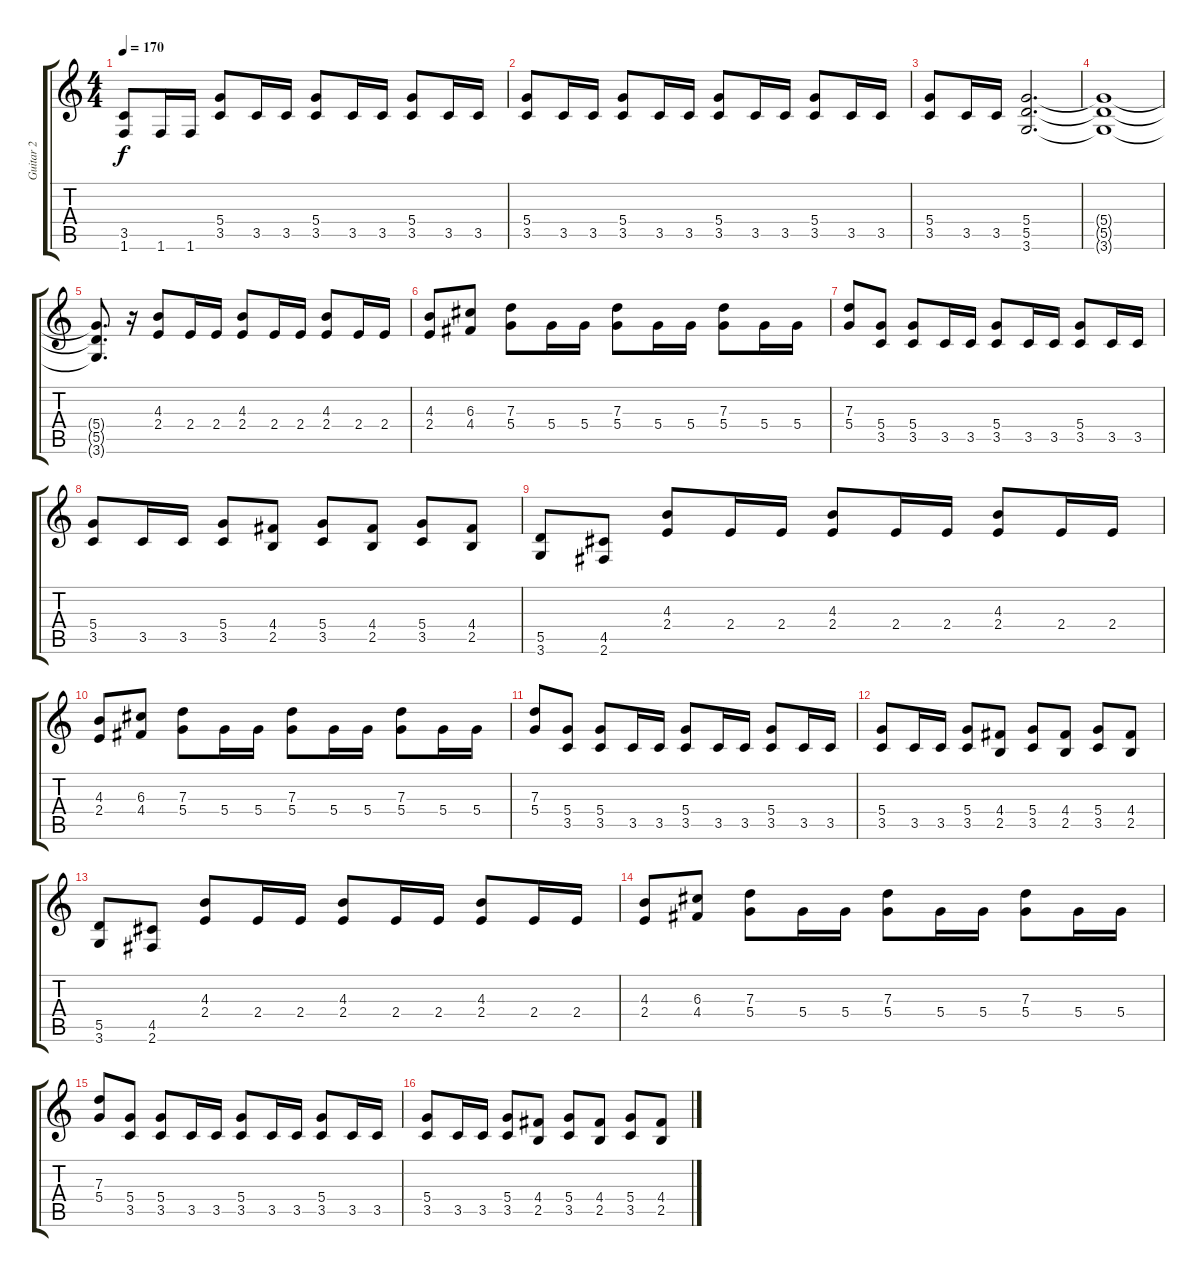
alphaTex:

\track ("Guitar 2" "Guitar 2") {instrument distortionguitar}
\staff {score tabs}
\tuning (E4 B3 G3 D3 A2 E2) {hide}
\ts (4 4)
\tempo 170
\clef g2
\ks c
(3.5 1.6).8{dy f} 1.6.16 1.6.16 (5.4 3.5).8 3.5.16 3.5.16 (5.4 3.5).8 3.5.16 3.5.16 (5.4 3.5).8 3.5.16 3.5.16 |
(5.4 3.5).8 3.5.16 3.5.16 (5.4 3.5).8 3.5.16 3.5.16 (5.4 3.5).8 3.5.16 3.5.16 (5.4 3.5).8 3.5.16 3.5.16 |
(5.4 3.5).8 3.5.16 3.5.16 (5.4 5.5 3.6).2{d} |
(5.4{t} 5.5{t} 3.6{t}).1 |
(5.4{t} 5.5{t} 3.6{t}).8{d} r.16 (4.3 2.4).8 2.4.16 2.4.16 (4.3 2.4).8 2.4.16 2.4.16 (4.3 2.4).8 2.4.16 2.4.16 |
(4.3 2.4).8 (6.3 4.4).8 (7.3 5.4).8 5.4.16 5.4.16 (7.3 5.4).8 5.4.16 5.4.16 (7.3 5.4).8 5.4.16 5.4.16 |
(7.3 5.4).8 (5.4 3.5).8 (5.4 3.5).8 3.5.16 3.5.16 (5.4 3.5).8 3.5.16 3.5.16 (5.4 3.5).8 3.5.16 3.5.16 |
(5.4 3.5).8 3.5.16 3.5.16 (5.4 3.5).8 (4.4 2.5).8 (5.4 3.5).8 (4.4 2.5).8 (5.4 3.5).8 (4.4 2.5).8 |
(5.5 3.6).8 (4.5 2.6).8 (4.3 2.4).8 2.4.16 2.4.16 (4.3 2.4).8 2.4.16 2.4.16 (4.3 2.4).8 2.4.16 2.4.16 |
(4.3 2.4).8 (6.3 4.4).8 (7.3 5.4).8 5.4.16 5.4.16 (7.3 5.4).8 5.4.16 5.4.16 (7.3 5.4).8 5.4.16 5.4.16 |
(7.3 5.4).8 (5.4 3.5).8 (5.4 3.5).8 3.5.16 3.5.16 (5.4 3.5).8 3.5.16 3.5.16 (5.4 3.5).8 3.5.16 3.5.16 |
(5.4 3.5).8 3.5.16 3.5.16 (5.4 3.5).8 (4.4 2.5).8 (5.4 3.5).8 (4.4 2.5).8 (5.4 3.5).8 (4.4 2.5).8 |
(5.5 3.6).8 (4.5 2.6).8 (4.3 2.4).8 2.4.16 2.4.16 (4.3 2.4).8 2.4.16 2.4.16 (4.3 2.4).8 2.4.16 2.4.16 |
(4.3 2.4).8 (6.3 4.4).8 (7.3 5.4).8 5.4.16 5.4.16 (7.3 5.4).8 5.4.16 5.4.16 (7.3 5.4).8 5.4.16 5.4.16 |
(7.3 5.4).8 (5.4 3.5).8 (5.4 3.5).8 3.5.16 3.5.16 (5.4 3.5).8 3.5.16 3.5.16 (5.4 3.5).8 3.5.16 3.5.16 |
(5.4 3.5).8 3.5.16 3.5.16 (5.4 3.5).8 (4.4 2.5).8 (5.4 3.5).8 (4.4 2.5).8 (5.4 3.5).8 (4.4 2.5).8
